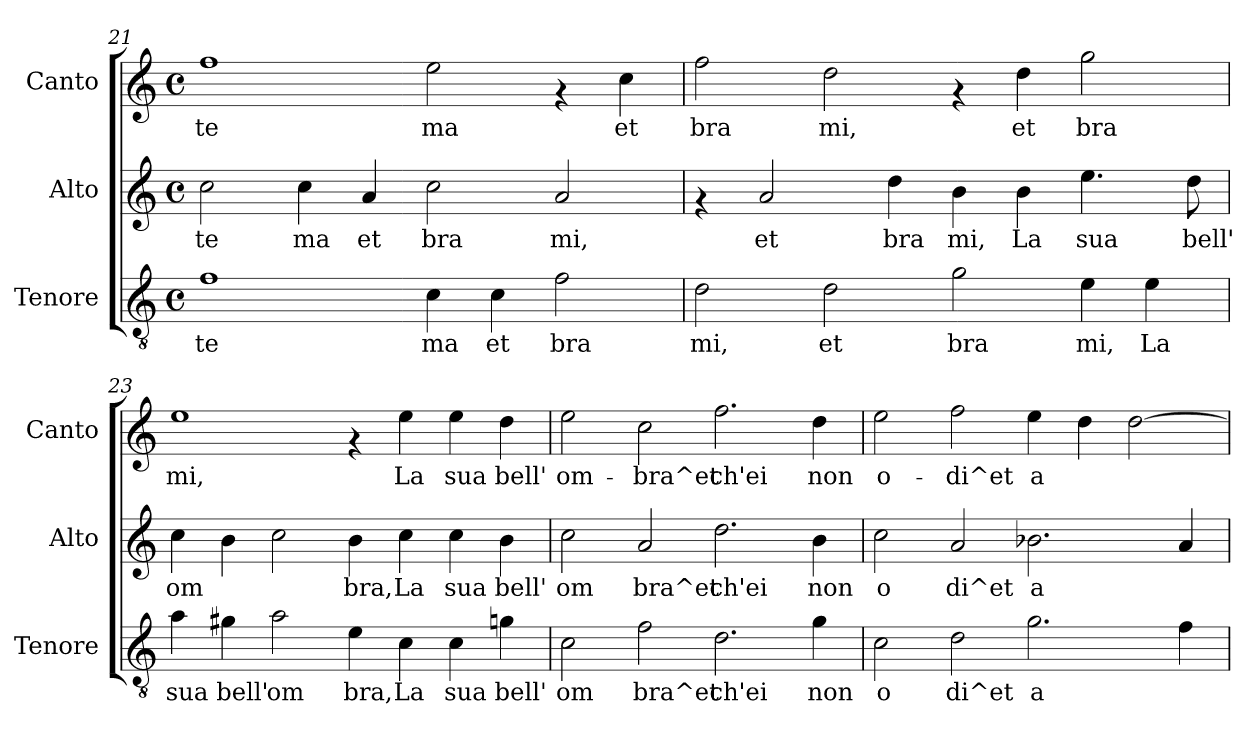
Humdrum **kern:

**kern	**text	**kern	**text	**kern	**text
*part3	*part3	*part2	*part2	*part1	*part1
*staff3	*staff3	*staff2	*staff2	*staff1	*staff1
*I"Tenore	*	*I"Alto	*	*I"Canto	*
*I'Tenore	*	*I'Alto	*	*I'Canto	*
*clefGv2	*	*clefG2	*	*clefG2	*
*k[]	*	*k[]	*	*k[]	*
*C:	*	*C:	*	*C:	*
*M4/4	*	*M4/4	*	*M4/4	*
*met(c)	*	*met(c)	*	*met(c)	*
=21	=21	=21	=21	=21	=21
!	!LO:LY:b:cj	!	!LO:LY:b:cj	!	!LO:LY:b:cj
1f	te	2cc\	te	1ff	te
!	!	!	!LO:LY:b:cj	!	!
.	.	4cc\	ma	.	.
!	!	!	!LO:LY:b:cj	!	!
.	.	4a/	et	.	.
!	!LO:LY:b:cj	!	!LO:LY:b:cj	!	!LO:LY:b:cj
4c\	ma	2cc\	bra	2ee\	ma
!	!LO:LY:b:cj	!	!	!	!
4c\	et	.	.	.	.
!	!LO:LY:b:cj	!	!LO:LY:b:cj	!	!
2f\	bra	2a/	mi,	4rf	.
!	!	!	!	!	!LO:LY:b:cj
.	.	.	.	4cc\	et
=22	=22	=22	=22	=22	=22
!	!LO:LY:b:cj	!	!	!	!LO:LY:b:cj
2d\	mi,	4rf	.	2ff\	bra
!	!	!	!LO:LY:b:cj	!	!
.	.	2a/	et	.	.
!	!LO:LY:b:cj	!	!	!	!LO:LY:b:cj
2d\	et	.	.	2dd\	mi,
!	!	!	!LO:LY:b:cj	!	!
.	.	4dd\	bra	.	.
!	!LO:LY:b:cj	!	!LO:LY:b:cj	!	!
2g\	bra	4b\	mi,	4rf	.
!	!	!	!LO:LY:b:cj	!	!LO:LY:b:cj
.	.	4b\	La	4dd\	et
!	!LO:LY:b:cj	!	!LO:LY:b:cj	!	!LO:LY:b:cj
4e\	mi,	4.ee\	sua	2gg\	bra
!	!LO:LY:b:cj	!	!	!	!
4e\	La	.	.	.	.
!	!	!	!LO:LY:b:cj	!	!
.	.	8dd\	bell'	.	.
!!LO:LB:g=z
=23	=23	=23	=23	=23	=23
!	!LO:LY:b:cj	!	!LO:LY:b:cj	!	!LO:LY:b:cj
4a\	sua	4cc\	om	1ee	mi,
!	!LO:LY:b:cj	!	!LO:LY:b:cj	!	!
4g#X\	bell'	4b\	.	.	.
!	!LO:LY:b:cj	!	!LO:LY:b:cj	!	!
2a\	om	2cc\	.	.	.
!	!LO:LY:b:cj	!	!LO:LY:b:cj	!	!
4e\	bra,	4b\	bra,	4rf	.
!	!LO:LY:b:cj	!	!LO:LY:b:cj	!	!LO:LY:b:cj
4c\	La	4cc\	La	4ee\	La
!	!LO:LY:b:cj	!	!LO:LY:b:cj	!	!LO:LY:b:cj
4c\	sua	4cc\	sua	4ee\	sua
!	!LO:LY:b:cj	!	!LO:LY:b:cj	!	!LO:LY:b:cj
4gn\	bell'	4b\	bell'	4dd\	bell'
=24	=24	=24	=24	=24	=24
!	!LO:LY:b:cj	!	!LO:LY:b:cj	!	!LO:LY:b:cj
2c\	om	2cc\	om	2ee\	om-
!	!LO:LY:b:cj	!	!LO:LY:b:cj	!	!LO:LY:b:cj
2f\	bra^et	2a/	bra^et	2cc\	-bra^et
!	!LO:LY:b:cj	!	!LO:LY:b:cj	!	!LO:LY:b:cj
2.d\	ch'ei	2.dd\	ch'ei	2.ff\	ch'ei
!	!LO:LY:b:cj	!	!LO:LY:b:cj	!	!LO:LY:b:cj
4g\	non	4b\	non	4dd\	non
=25	=25	=25	=25	=25	=25
!	!LO:LY:b:cj	!	!LO:LY:b:cj	!	!LO:LY:b:cj
2c\	o	2cc\	o	2ee\	o-
!	!LO:LY:b:cj	!	!LO:LY:b:cj	!	!LO:LY:b:cj
2d\	di^et	2a/	di^et	2ff\	-di^et
!	!LO:LY:b:cj	!	!LO:LY:b:cj	!	!LO:LY:b:cj
2.g\	a	2.b-X\	a	4ee\	a-
!	!	!	!	!	!LO:LY:b:cj
.	.	.	.	4dd\	--
!	!	!	!	!	!LO:LY:b:cj
.	.	.	.	[>2dd\	--
!	!LO:LY:b:cj	!	!LO:LY:b:cj	!	!
4f\	.	4a/	.	.	.
=	=	=	=	=	=
*-	*-	*-	*-	*-	*-
